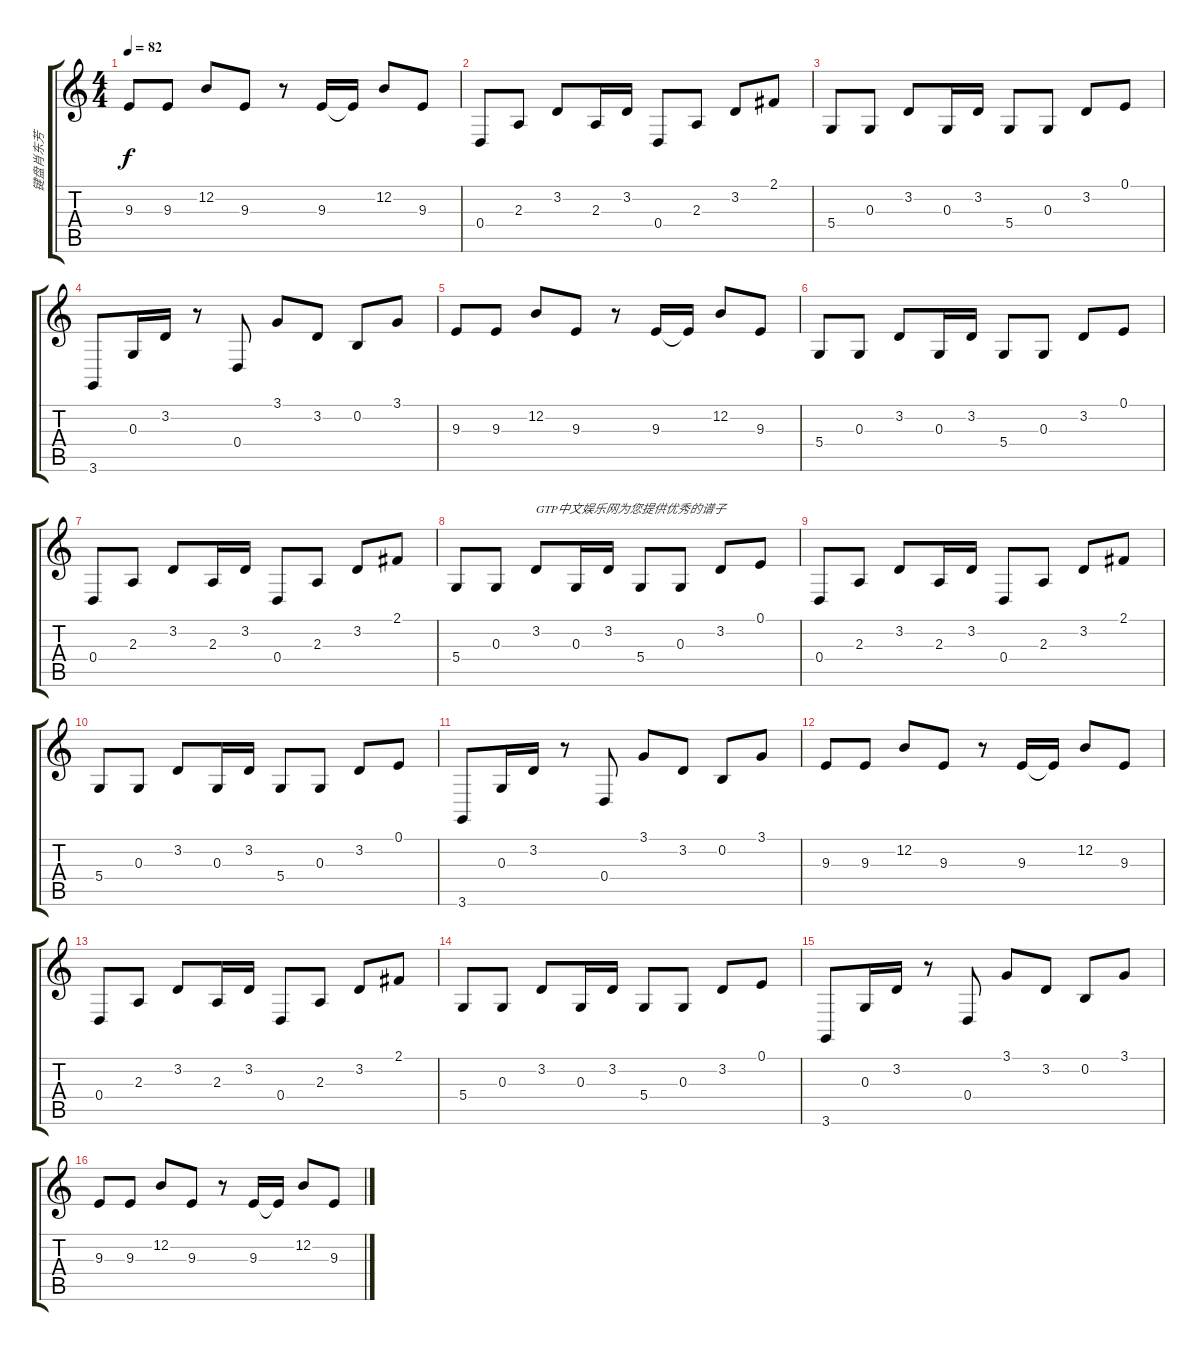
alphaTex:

\track ("键盘肖东芳" "键盘肖东芳") {instrument stringensemble1}
\staff {score tabs}
\tuning (E4 B3 G3 D3 A2 E2) {hide}
\ts (4 4)
\tempo 82
\clef g2
\ks c
9.3.8{dy f} 9.3.8 12.2.8 9.3.8 r.8 9.3.16 9.3{t}.16 12.2.8 9.3.8 |
0.4.8 2.3.8 3.2.8 2.3.16 3.2.16 0.4.8 2.3.8 3.2.8 2.1.8 |
5.4.8 0.3.8 3.2.8 0.3.16 3.2.16 5.4.8 0.3.8 3.2.8 0.1.8 |
3.6.8 0.3.16 3.2.16 r.8 0.4.8 3.1.8 3.2.8 0.2.8 3.1.8 |
9.3.8 9.3.8 12.2.8 9.3.8 r.8 9.3.16 9.3{t}.16 12.2.8 9.3.8 |
5.4.8 0.3.8 3.2.8 0.3.16 3.2.16 5.4.8 0.3.8 3.2.8 0.1.8 |
0.4.8 2.3.8 3.2.8 2.3.16 3.2.16 0.4.8 2.3.8 3.2.8 2.1.8 |
5.4.8 0.3.8 3.2.8{txt "GTP中文娱乐网为您提供优秀的谱子"} 0.3.16 3.2.16 5.4.8 0.3.8 3.2.8 0.1.8 |
0.4.8 2.3.8 3.2.8 2.3.16 3.2.16 0.4.8 2.3.8 3.2.8 2.1.8 |
5.4.8 0.3.8 3.2.8 0.3.16 3.2.16 5.4.8 0.3.8 3.2.8 0.1.8 |
3.6.8 0.3.16 3.2.16 r.8 0.4.8 3.1.8 3.2.8 0.2.8 3.1.8 |
9.3.8 9.3.8 12.2.8 9.3.8 r.8 9.3.16 9.3{t}.16 12.2.8 9.3.8 |
0.4.8 2.3.8 3.2.8 2.3.16 3.2.16 0.4.8 2.3.8 3.2.8 2.1.8 |
5.4.8 0.3.8 3.2.8 0.3.16 3.2.16 5.4.8 0.3.8 3.2.8 0.1.8 |
3.6.8 0.3.16 3.2.16 r.8 0.4.8 3.1.8 3.2.8 0.2.8 3.1.8 |
9.3.8 9.3.8 12.2.8 9.3.8 r.8 9.3.16 9.3{t}.16 12.2.8 9.3.8
